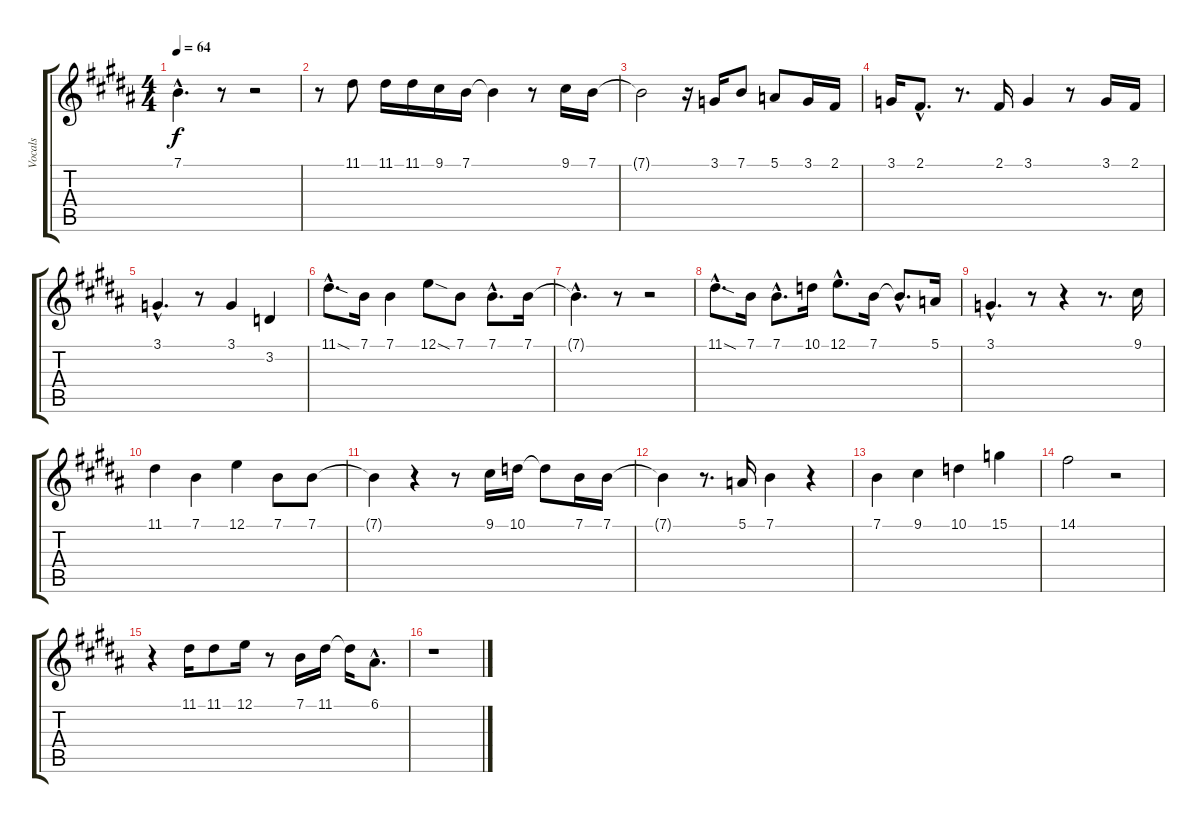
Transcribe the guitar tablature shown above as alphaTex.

\track ("Vocals" "Vocals") {instrument clarinet}
\staff {score tabs}
\tuning (E4 B3 G3 D3 A2 E2) {hide}
\ts (4 4)
\tempo 64
\clef g2
\ks b
7.1{hac t}.4{d dy f} r.8 r.2 |
r.8 11.1.8 11.1.16 11.1.16 9.1.16 7.1.16 7.1{t}.4 r.8 9.1.16 7.1.16 |
7.1{t}.2 r.16 3.1.16 7.1.8 5.1.8 3.1.16 2.1.16 |
3.1.16 2.1{hac}.8{d} r.8{d} 2.1.16 3.1.4 r.8 3.1.16 2.1.16 |
3.1{hac}.4{d} r.8 3.1.4 3.2.4 |
11.1{sod hac}.8{d} 7.1.16 7.1.4 12.1{sod}.8 7.1.8 7.1{hac}.8{d} 7.1.16 |
7.1{hac t}.4{d} r.8 r.2 |
11.1{sod hac}.8{d} 7.1.16 7.1{hac}.8{d} 10.1.16 12.1{hac}.8{d} 7.1.16 7.1{hac t}.8{d} 5.1.16 |
3.1{hac}.4{d} r.8 r.4 r.8{d} 9.1.16 |
11.1.4 7.1.4 12.1.4 7.1.8 7.1.8 |
7.1{t}.4 r.4 r.8 9.1.16 10.1.16 10.1{t}.8 7.1.16 7.1.16 |
7.1{t}.4 r.8{d} 5.1.16 7.1.4 r.4 |
7.1.4 9.1.4 10.1.4 15.1.4 |
14.1.2 r.2 |
r.4 11.1.16 11.1.8 12.1.16 r.8 7.1.16 11.1.16 11.1{t}.16 6.1{hac}.8{d} |
r.1
